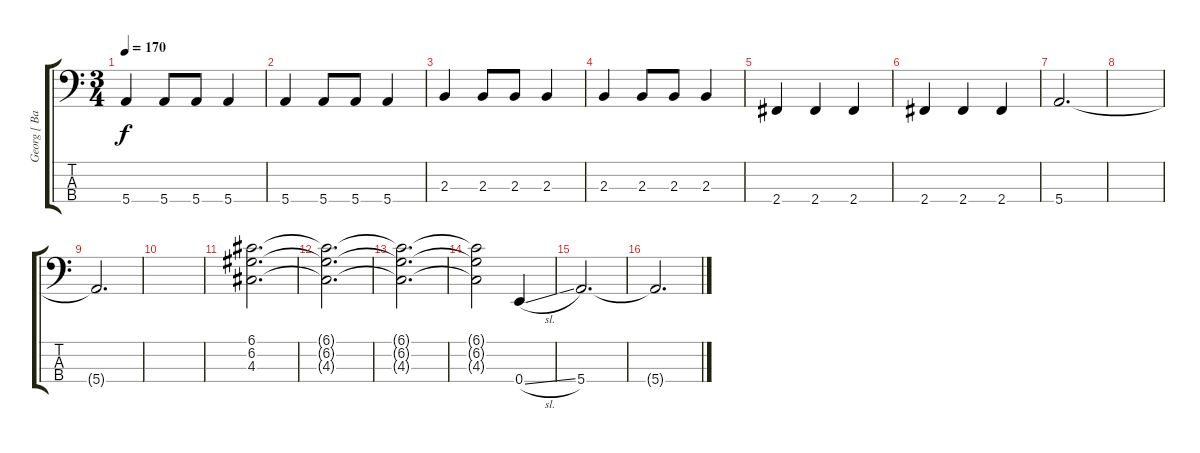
\track ("Georg [ Bass ]" "Georg [ Ba") {instrument electricbassfinger}
\staff {score tabs}
\tuning (G2 D2 A1 E1) {hide}
\ts (3 4)
\tempo 170
\clef f4
\ks c
5.4.4{dy f} 5.4.8 5.4.8 5.4.4 |
5.4.4 5.4.8 5.4.8 5.4.4 |
2.3.4 2.3.8 2.3.8 2.3.4 |
2.3.4 2.3.8 2.3.8 2.3.4 |
2.4.4 2.4.4 2.4.4 |
2.4.4 2.4.4 2.4.4 |
5.4.2{d} |
|
5.4{t}.2{d} |
|
(6.1 6.2 4.3).2{d} |
(6.1{t} 6.2{t} 4.3{t}).2{d} |
(6.1{t} 6.2{t} 4.3{t}).2{d} |
(6.1{t} 6.2{t} 4.3{t}).2 0.4{sl}.4 |
5.4.2{d} |
5.4{t}.2{d}
